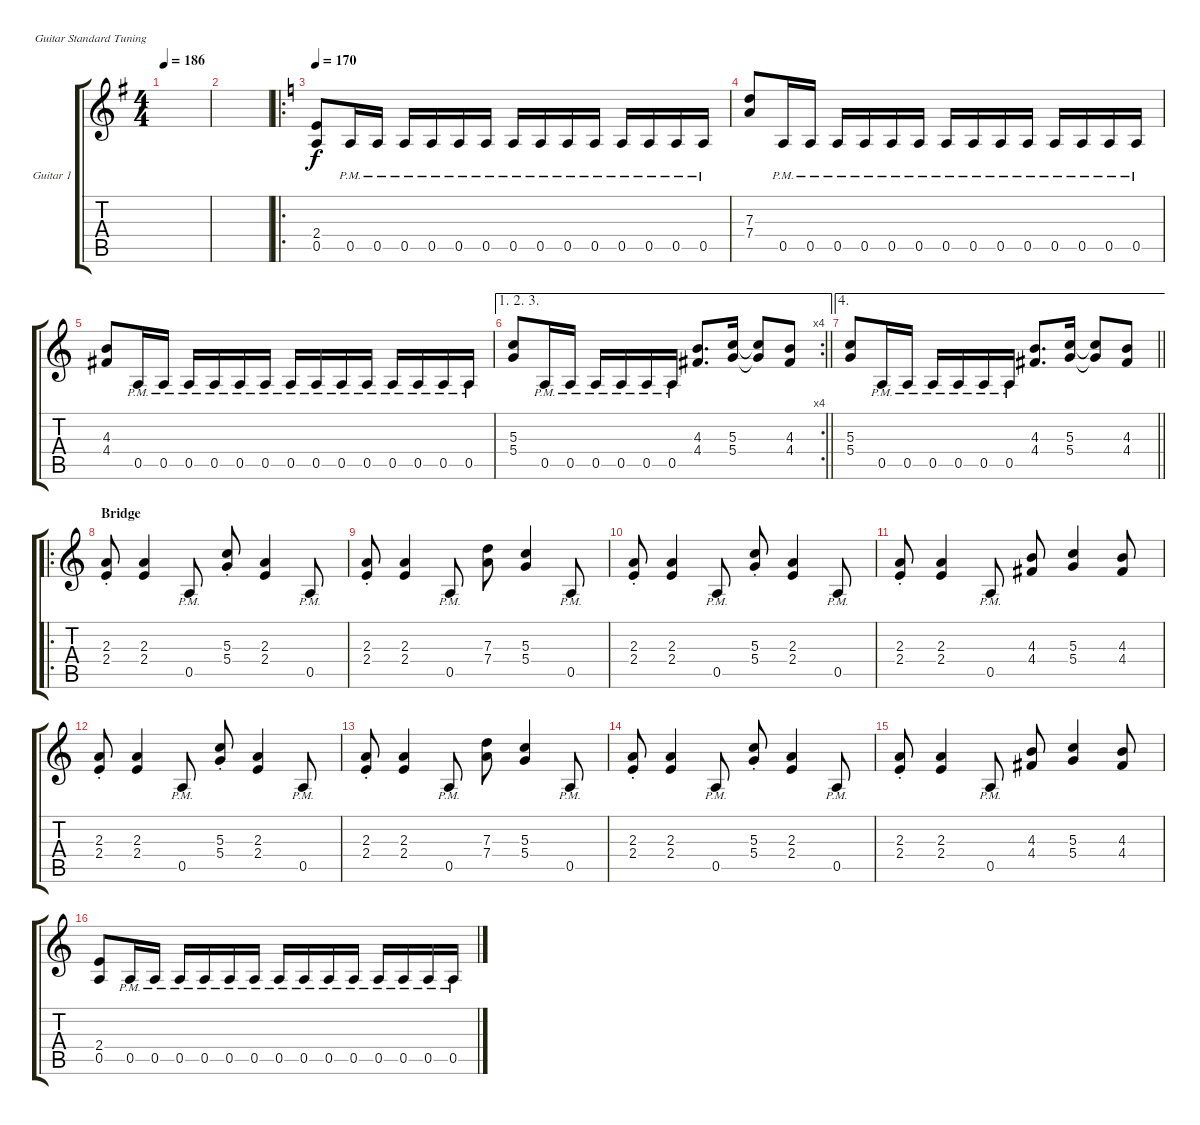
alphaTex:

\bracketExtendMode groupsimilarinstruments
\firstSystemTrackNameOrientation horizontal
\otherSystemsTrackNameOrientation horizontal
\track ("Guitar 1" "Guitar 1") {instrument distortionguitar}
\staff {score tabs}
\tuning (E4 B3 G3 D3 A2 E2)
\ts (4 4)
\tempo 186
\clef g2
\ks g
|
|
\ro
\tempo 170
\ks c
(2.4 0.5).8 0.5{pm}.16 0.5{pm}.16 0.5{pm}.16 0.5{pm}.16 0.5{pm}.16 0.5{pm}.16 0.5{pm}.16 0.5{pm}.16 0.5{pm}.16 0.5{pm}.16 0.5{pm}.16 0.5{pm}.16 0.5{pm}.16 0.5{pm}.16 |
(7.3 7.4).8 0.5{pm}.16 0.5{pm}.16 0.5{pm}.16 0.5{pm}.16 0.5{pm}.16 0.5{pm}.16 0.5{pm}.16 0.5{pm}.16 0.5{pm}.16 0.5{pm}.16 0.5{pm}.16 0.5{pm}.16 0.5{pm}.16 0.5{pm}.16 |
(4.3 4.4).8 0.5{pm}.16 0.5{pm}.16 0.5{pm}.16 0.5{pm}.16 0.5{pm}.16 0.5{pm}.16 0.5{pm}.16 0.5{pm}.16 0.5{pm}.16 0.5{pm}.16 0.5{pm}.16 0.5{pm}.16 0.5{pm}.16 0.5{pm}.16 |
\ae (1 2 3)
\rc 4
\barLineRight lightlight
(5.3 5.4).8 0.5{pm}.16 0.5{pm}.16 0.5{pm}.16 0.5{pm}.16 0.5{pm}.16 0.5{pm}.16 (4.3 4.4).8{d} (5.3 5.4).16 (5.3{t} 5.4{t}).8 (4.3 4.4).8 |
\ae 4
\barLineRight lightlight
(5.3 5.4).8 0.5{pm}.16 0.5{pm}.16 0.5{pm}.16 0.5{pm}.16 0.5{pm}.16 0.5{pm}.16 (4.3 4.4).8{d} (5.3 5.4).16 (5.3{t} 5.4{t}).8 (4.3 4.4).8 |
\ro
\section ("" "Bridge")
(2.3{st} 2.4{st}).8 (2.3 2.4).4 0.5{pm}.8 (5.3{st} 5.4{st}).8 (2.3 2.4).4 0.5{pm}.8 |
(2.3{st} 2.4{st}).8 (2.3 2.4).4 0.5{pm}.8 (7.3 7.4).8 (5.3 5.4).4 0.5{pm}.8 |
(2.3{st} 2.4{st}).8 (2.3 2.4).4 0.5{pm}.8 (5.3{st} 5.4{st}).8 (2.3 2.4).4 0.5{pm}.8 |
(2.3{st} 2.4{st}).8 (2.3 2.4).4 0.5{pm}.8 (4.3 4.4).8 (5.3 5.4).4 (4.3 4.4).8 |
(2.3{st} 2.4{st}).8 (2.3 2.4).4 0.5{pm}.8 (5.3{st} 5.4{st}).8 (2.3 2.4).4 0.5{pm}.8 |
(2.3{st} 2.4{st}).8 (2.3 2.4).4 0.5{pm}.8 (7.3 7.4).8 (5.3 5.4).4 0.5{pm}.8 |
(2.3{st} 2.4{st}).8 (2.3 2.4).4 0.5{pm}.8 (5.3{st} 5.4{st}).8 (2.3 2.4).4 0.5{pm}.8 |
(2.3{st} 2.4{st}).8 (2.3 2.4).4 0.5{pm}.8 (4.3 4.4).8 (5.3 5.4).4 (4.3 4.4).8 |
(2.4 0.5).8 0.5{pm}.16 0.5{pm}.16 0.5{pm}.16 0.5{pm}.16 0.5{pm}.16 0.5{pm}.16 0.5{pm}.16 0.5{pm}.16 0.5{pm}.16 0.5{pm}.16 0.5{pm}.16 0.5{pm}.16 0.5{pm}.16 0.5{pm}.16
